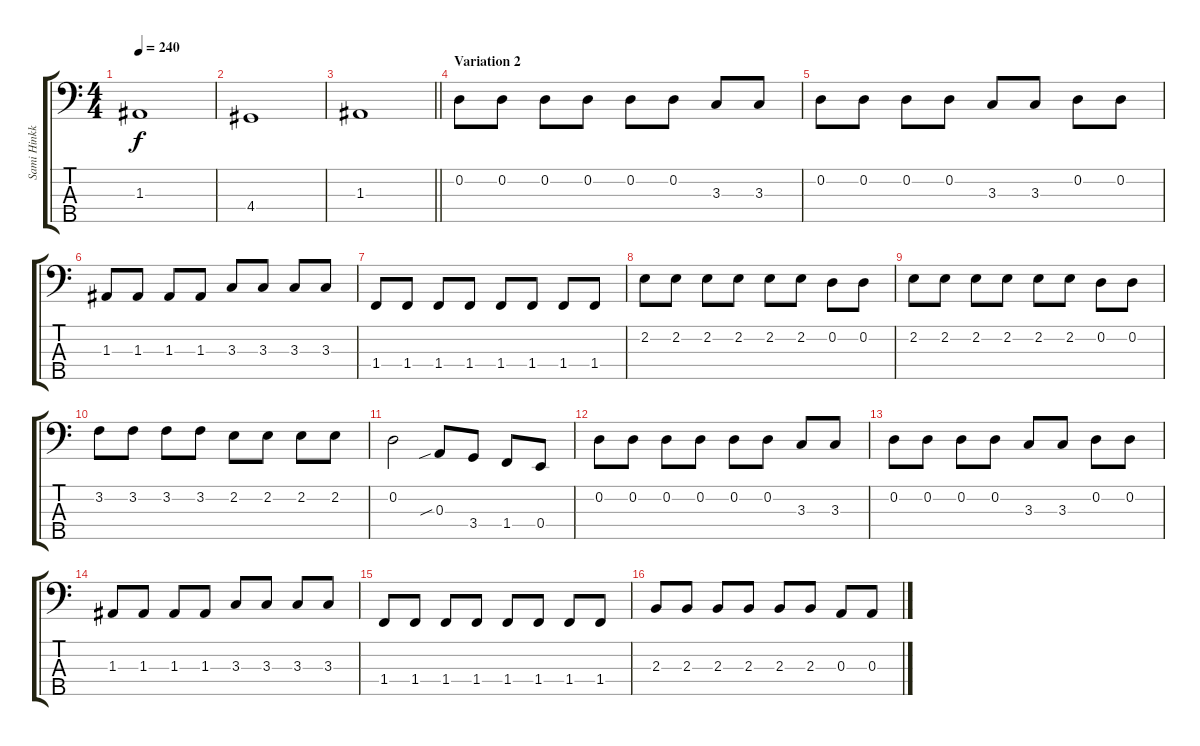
\track ("Sami Hinkka" "Sami Hinkk") {instrument electricbassfinger}
\staff {score tabs}
\tuning (G2 D2 A1 E1 B0) {hide}
\ts (4 4)
\tempo 240
\clef f4
\ks c
1.3.1{dy f} |
4.4.1 |
\barLineRight lightlight
1.3.1 |
\section ("" "Variation 2")
0.2.8 0.2.8 0.2.8 0.2.8 0.2.8 0.2.8 3.3.8 3.3.8 |
0.2.8 0.2.8 0.2.8 0.2.8 3.3.8 3.3.8 0.2.8 0.2.8 |
1.3.8 1.3.8 1.3.8 1.3.8 3.3.8 3.3.8 3.3.8 3.3.8 |
1.4.8 1.4.8 1.4.8 1.4.8 1.4.8 1.4.8 1.4.8 1.4.8 |
2.2.8 2.2.8 2.2.8 2.2.8 2.2.8 2.2.8 0.2.8 0.2.8 |
2.2.8 2.2.8 2.2.8 2.2.8 2.2.8 2.2.8 0.2.8 0.2.8 |
3.2.8 3.2.8 3.2.8 3.2.8 2.2.8 2.2.8 2.2.8 2.2.8 |
0.2.2 0.3{sib}.8 3.4.8 1.4.8 0.4.8 |
0.2.8 0.2.8 0.2.8 0.2.8 0.2.8 0.2.8 3.3.8 3.3.8 |
0.2.8 0.2.8 0.2.8 0.2.8 3.3.8 3.3.8 0.2.8 0.2.8 |
1.3.8 1.3.8 1.3.8 1.3.8 3.3.8 3.3.8 3.3.8 3.3.8 |
1.4.8 1.4.8 1.4.8 1.4.8 1.4.8 1.4.8 1.4.8 1.4.8 |
2.3.8 2.3.8 2.3.8 2.3.8 2.3.8 2.3.8 0.3.8 0.3.8
